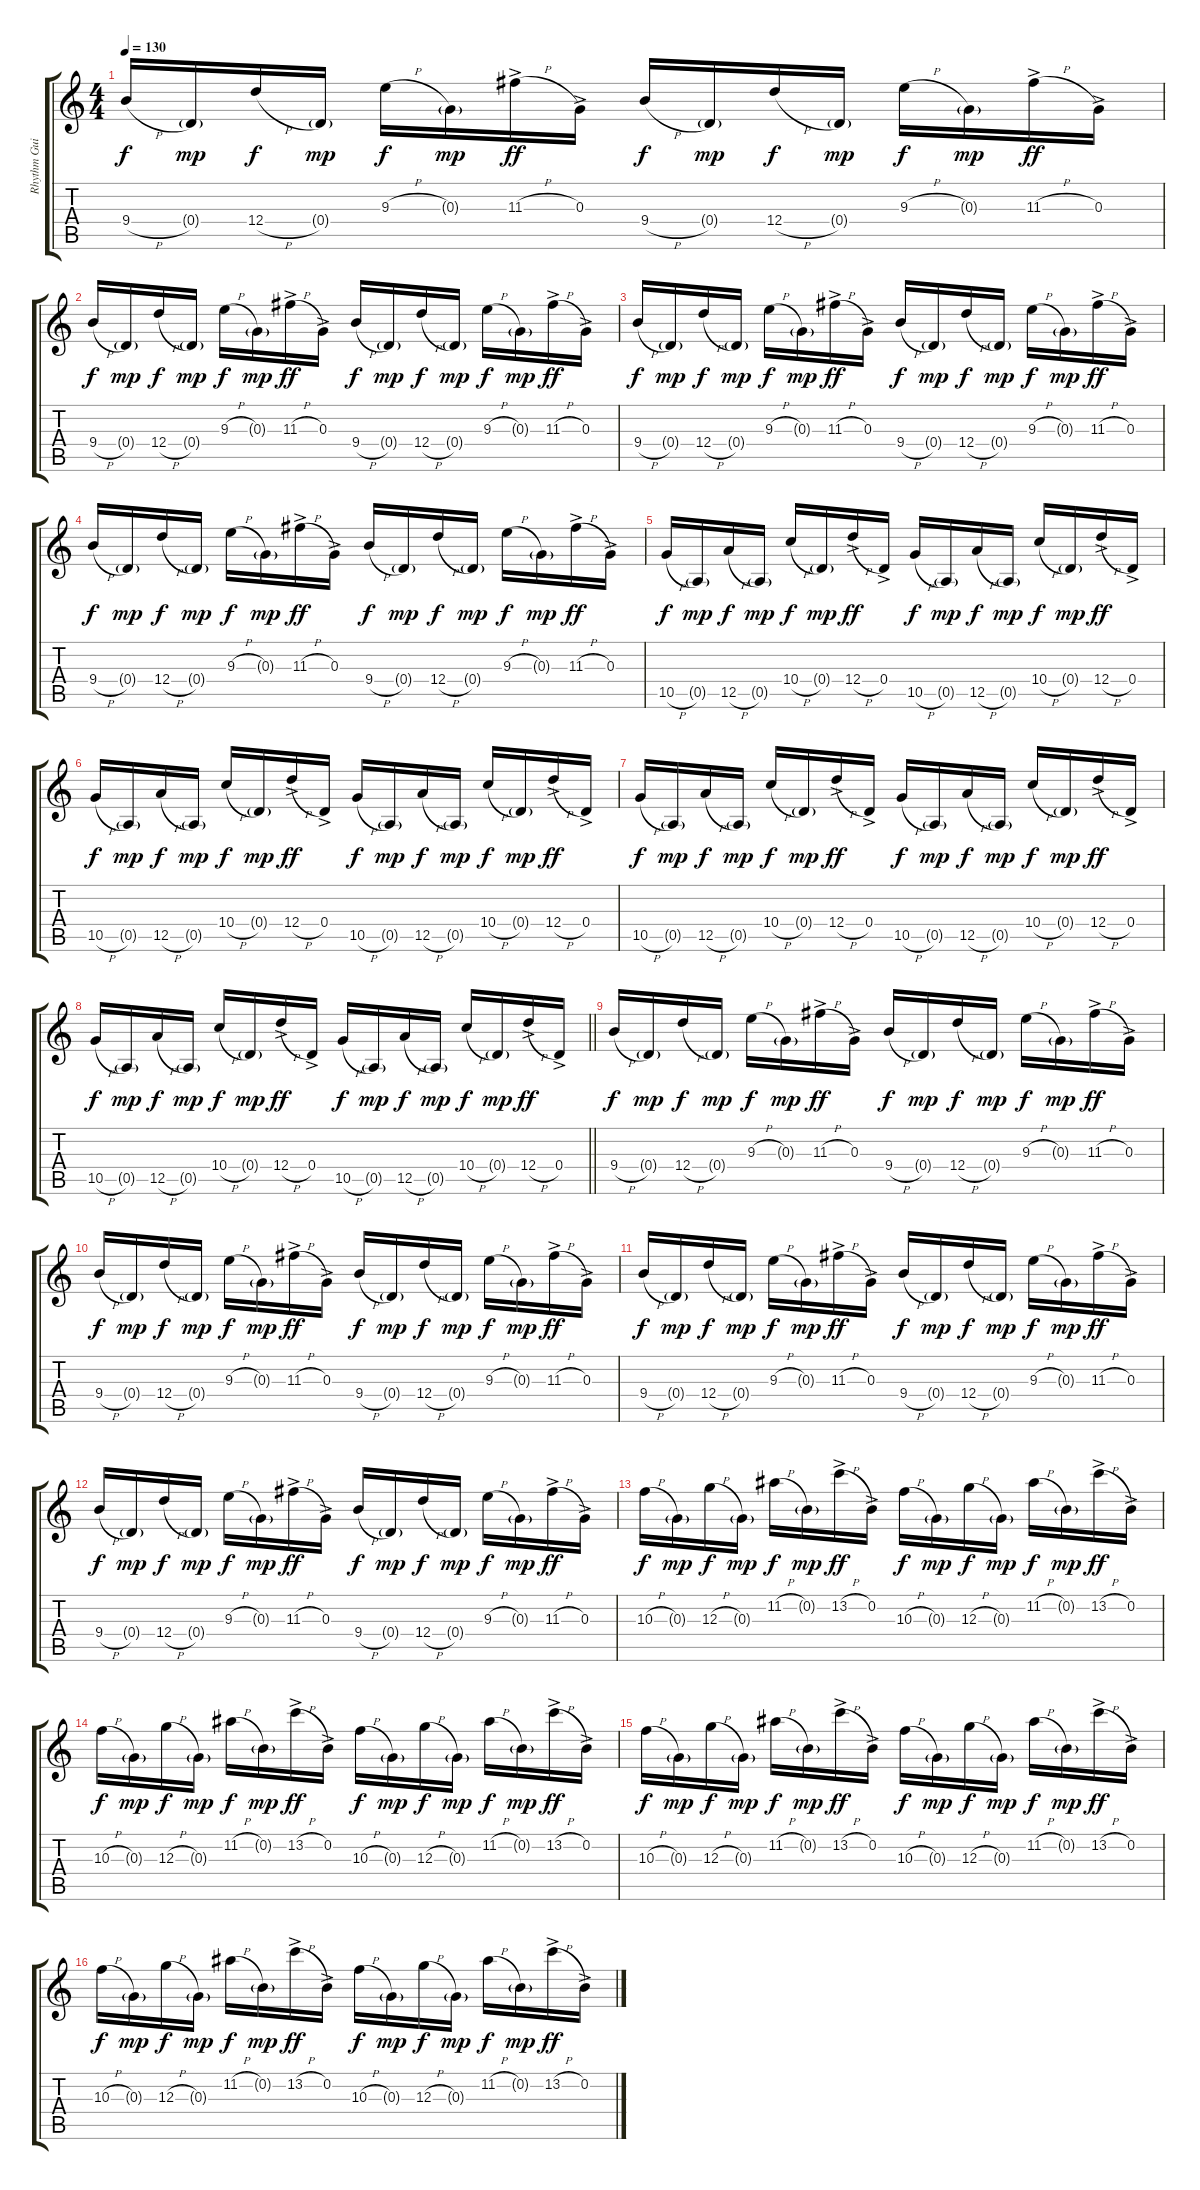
\track ("Rhythm Guitar 2" "Rhythm Gui") {instrument overdrivenguitar}
\staff {score tabs}
\tuning (E4 B3 G3 D3 A2 E2) {hide}
\ts (4 4)
\tempo 130
\clef g2
\ks c
9.4{h}.16{dy f} 0.4{g}.16{dy mp} 12.4{h}.16{dy f} 0.4{g}.16{dy mp} 9.3{h}.16{dy f} 0.3{g}.16{dy mp} 11.3{h ac}.16{dy ff} 0.3{ac}.16 9.4{h}.16{dy f} 0.4{g}.16{dy mp} 12.4{h}.16{dy f} 0.4{g}.16{dy mp} 9.3{h}.16{dy f} 0.3{g}.16{dy mp} 11.3{h ac}.16{dy ff} 0.3{ac}.16 |
9.4{h}.16{dy f} 0.4{g}.16{dy mp} 12.4{h}.16{dy f} 0.4{g}.16{dy mp} 9.3{h}.16{dy f} 0.3{g}.16{dy mp} 11.3{h ac}.16{dy ff} 0.3{ac}.16 9.4{h}.16{dy f} 0.4{g}.16{dy mp} 12.4{h}.16{dy f} 0.4{g}.16{dy mp} 9.3{h}.16{dy f} 0.3{g}.16{dy mp} 11.3{h ac}.16{dy ff} 0.3{ac}.16 |
9.4{h}.16{dy f} 0.4{g}.16{dy mp} 12.4{h}.16{dy f} 0.4{g}.16{dy mp} 9.3{h}.16{dy f} 0.3{g}.16{dy mp} 11.3{h ac}.16{dy ff} 0.3{ac}.16 9.4{h}.16{dy f} 0.4{g}.16{dy mp} 12.4{h}.16{dy f} 0.4{g}.16{dy mp} 9.3{h}.16{dy f} 0.3{g}.16{dy mp} 11.3{h ac}.16{dy ff} 0.3{ac}.16 |
9.4{h}.16{dy f} 0.4{g}.16{dy mp} 12.4{h}.16{dy f} 0.4{g}.16{dy mp} 9.3{h}.16{dy f} 0.3{g}.16{dy mp} 11.3{h ac}.16{dy ff} 0.3{ac}.16 9.4{h}.16{dy f} 0.4{g}.16{dy mp} 12.4{h}.16{dy f} 0.4{g}.16{dy mp} 9.3{h}.16{dy f} 0.3{g}.16{dy mp} 11.3{h ac}.16{dy ff} 0.3{ac}.16 |
10.5{h}.16{dy f} 0.5{g}.16{dy mp} 12.5{h}.16{dy f} 0.5{g}.16{dy mp} 10.4{h}.16{dy f} 0.4{g}.16{dy mp} 12.4{h ac}.16{dy ff} 0.4{ac}.16 10.5{h}.16{dy f} 0.5{g}.16{dy mp} 12.5{h}.16{dy f} 0.5{g}.16{dy mp} 10.4{h}.16{dy f} 0.4{g}.16{dy mp} 12.4{h ac}.16{dy ff} 0.4{ac}.16 |
10.5{h}.16{dy f} 0.5{g}.16{dy mp} 12.5{h}.16{dy f} 0.5{g}.16{dy mp} 10.4{h}.16{dy f} 0.4{g}.16{dy mp} 12.4{h ac}.16{dy ff} 0.4{ac}.16 10.5{h}.16{dy f} 0.5{g}.16{dy mp} 12.5{h}.16{dy f} 0.5{g}.16{dy mp} 10.4{h}.16{dy f} 0.4{g}.16{dy mp} 12.4{h ac}.16{dy ff} 0.4{ac}.16 |
10.5{h}.16{dy f} 0.5{g}.16{dy mp} 12.5{h}.16{dy f} 0.5{g}.16{dy mp} 10.4{h}.16{dy f} 0.4{g}.16{dy mp} 12.4{h ac}.16{dy ff} 0.4{ac}.16 10.5{h}.16{dy f} 0.5{g}.16{dy mp} 12.5{h}.16{dy f} 0.5{g}.16{dy mp} 10.4{h}.16{dy f} 0.4{g}.16{dy mp} 12.4{h ac}.16{dy ff} 0.4{ac}.16 |
\barLineRight lightlight
10.5{h}.16{dy f} 0.5{g}.16{dy mp} 12.5{h}.16{dy f} 0.5{g}.16{dy mp} 10.4{h}.16{dy f} 0.4{g}.16{dy mp} 12.4{h ac}.16{dy ff} 0.4{ac}.16 10.5{h}.16{dy f} 0.5{g}.16{dy mp} 12.5{h}.16{dy f} 0.5{g}.16{dy mp} 10.4{h}.16{dy f} 0.4{g}.16{dy mp} 12.4{h ac}.16{dy ff} 0.4{ac}.16 |
9.4{h}.16{dy f} 0.4{g}.16{dy mp} 12.4{h}.16{dy f} 0.4{g}.16{dy mp} 9.3{h}.16{dy f} 0.3{g}.16{dy mp} 11.3{h ac}.16{dy ff} 0.3{ac}.16 9.4{h}.16{dy f} 0.4{g}.16{dy mp} 12.4{h}.16{dy f} 0.4{g}.16{dy mp} 9.3{h}.16{dy f} 0.3{g}.16{dy mp} 11.3{h ac}.16{dy ff} 0.3{ac}.16 |
9.4{h}.16{dy f} 0.4{g}.16{dy mp} 12.4{h}.16{dy f} 0.4{g}.16{dy mp} 9.3{h}.16{dy f} 0.3{g}.16{dy mp} 11.3{h ac}.16{dy ff} 0.3{ac}.16 9.4{h}.16{dy f} 0.4{g}.16{dy mp} 12.4{h}.16{dy f} 0.4{g}.16{dy mp} 9.3{h}.16{dy f} 0.3{g}.16{dy mp} 11.3{h ac}.16{dy ff} 0.3{ac}.16 |
9.4{h}.16{dy f} 0.4{g}.16{dy mp} 12.4{h}.16{dy f} 0.4{g}.16{dy mp} 9.3{h}.16{dy f} 0.3{g}.16{dy mp} 11.3{h ac}.16{dy ff} 0.3{ac}.16 9.4{h}.16{dy f} 0.4{g}.16{dy mp} 12.4{h}.16{dy f} 0.4{g}.16{dy mp} 9.3{h}.16{dy f} 0.3{g}.16{dy mp} 11.3{h ac}.16{dy ff} 0.3{ac}.16 |
9.4{h}.16{dy f} 0.4{g}.16{dy mp} 12.4{h}.16{dy f} 0.4{g}.16{dy mp} 9.3{h}.16{dy f} 0.3{g}.16{dy mp} 11.3{h ac}.16{dy ff} 0.3{ac}.16 9.4{h}.16{dy f} 0.4{g}.16{dy mp} 12.4{h}.16{dy f} 0.4{g}.16{dy mp} 9.3{h}.16{dy f} 0.3{g}.16{dy mp} 11.3{h ac}.16{dy ff} 0.3{ac}.16 |
10.3{h}.16{dy f} 0.3{g}.16{dy mp} 12.3{h}.16{dy f} 0.3{g}.16{dy mp} 11.2{h}.16{dy f} 0.2{g}.16{dy mp} 13.2{h ac}.16{dy ff} 0.2{ac}.16 10.3{h}.16{dy f} 0.3{g}.16{dy mp} 12.3{h}.16{dy f} 0.3{g}.16{dy mp} 11.2{h}.16{dy f} 0.2{g}.16{dy mp} 13.2{h ac}.16{dy ff} 0.2{ac}.16 |
10.3{h}.16{dy f} 0.3{g}.16{dy mp} 12.3{h}.16{dy f} 0.3{g}.16{dy mp} 11.2{h}.16{dy f} 0.2{g}.16{dy mp} 13.2{h ac}.16{dy ff} 0.2{ac}.16 10.3{h}.16{dy f} 0.3{g}.16{dy mp} 12.3{h}.16{dy f} 0.3{g}.16{dy mp} 11.2{h}.16{dy f} 0.2{g}.16{dy mp} 13.2{h ac}.16{dy ff} 0.2{ac}.16 |
10.3{h}.16{dy f} 0.3{g}.16{dy mp} 12.3{h}.16{dy f} 0.3{g}.16{dy mp} 11.2{h}.16{dy f} 0.2{g}.16{dy mp} 13.2{h ac}.16{dy ff} 0.2{ac}.16 10.3{h}.16{dy f} 0.3{g}.16{dy mp} 12.3{h}.16{dy f} 0.3{g}.16{dy mp} 11.2{h}.16{dy f} 0.2{g}.16{dy mp} 13.2{h ac}.16{dy ff} 0.2{ac}.16 |
10.3{h}.16{dy f} 0.3{g}.16{dy mp} 12.3{h}.16{dy f} 0.3{g}.16{dy mp} 11.2{h}.16{dy f} 0.2{g}.16{dy mp} 13.2{h ac}.16{dy ff} 0.2{ac}.16 10.3{h}.16{dy f} 0.3{g}.16{dy mp} 12.3{h}.16{dy f} 0.3{g}.16{dy mp} 11.2{h}.16{dy f} 0.2{g}.16{dy mp} 13.2{h ac}.16{dy ff} 0.2{ac}.16
